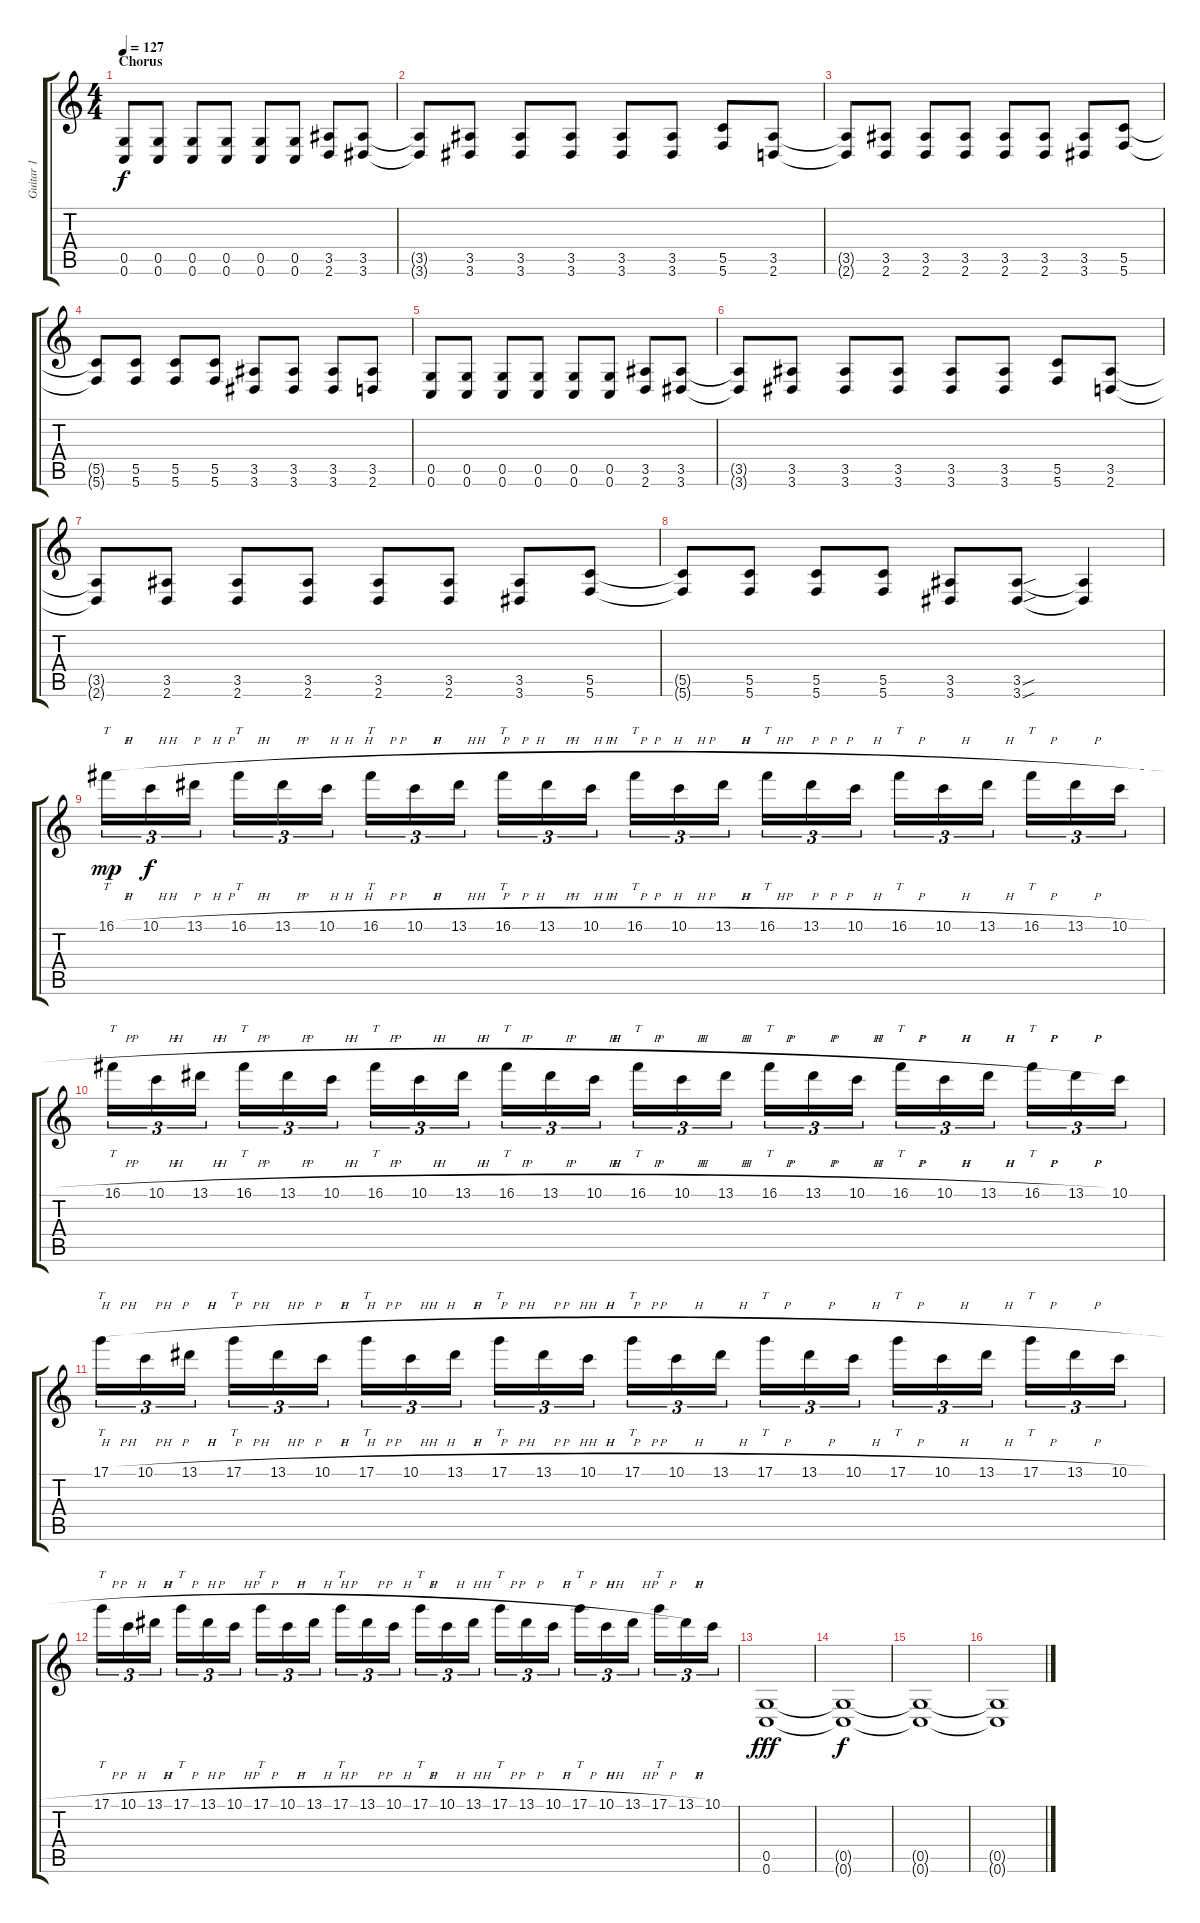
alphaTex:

\track ("Guitar 1" "Guitar 1") {instrument overdrivenguitar}
\staff {score tabs}
\tuning (D4 A3 F3 C3 G2 C2) {hide}
\ts (4 4)
\section ("" "Chorus")
\tempo 127
\clef g2
\ks c
(0.5 0.6).8{dy f} (0.5 0.6).8 (0.5 0.6).8 (0.5 0.6).8 (0.5 0.6).8 (0.5 0.6).8 (3.5 2.6).8 (3.5 3.6).8 |
(3.5{t} 3.6{t}).8 (3.5 3.6).8 (3.5 3.6).8 (3.5 3.6).8 (3.5 3.6).8 (3.5 3.6).8 (5.5 5.6).8 (3.5 2.6).8 |
(3.5{t} 2.6{t}).8 (3.5 2.6).8 (3.5 2.6).8 (3.5 2.6).8 (3.5 2.6).8 (3.5 2.6).8 (3.5 3.6).8 (5.5 5.6).8 |
(5.5{t} 5.6{t}).8 (5.5 5.6).8 (5.5 5.6).8 (5.5 5.6).8 (3.5 3.6).8 (3.5 3.6).8 (3.5 3.6).8 (3.5 2.6).8 |
(0.5 0.6).8 (0.5 0.6).8 (0.5 0.6).8 (0.5 0.6).8 (0.5 0.6).8 (0.5 0.6).8 (3.5 2.6).8 (3.5 3.6).8 |
(3.5{t} 3.6{t}).8 (3.5 3.6).8 (3.5 3.6).8 (3.5 3.6).8 (3.5 3.6).8 (3.5 3.6).8 (5.5 5.6).8 (3.5 2.6).8 |
(3.5{t} 2.6{t}).8 (3.5 2.6).8 (3.5 2.6).8 (3.5 2.6).8 (3.5 2.6).8 (3.5 2.6).8 (3.5 3.6).8 (5.5 5.6).8 |
(5.5{t} 5.6{t}).8 (5.5 5.6).8 (5.5 5.6).8 (5.5 5.6).8 (3.5 3.6).8 (3.5{sou} 3.6{sou}).8 (3.5{t} 3.6{t}).4 |
16.1{h}.16{tt tu (3 2) dy mp} 10.1{h}.16{tu (3 2) dy f} 13.1{h}.16{tu (3 2) beam splitsecondary} 16.1{h}.16{tt tu (3 2)} 13.1{h}.16{tu (3 2)} 10.1{h}.16{tu (3 2)} 16.1{h}.16{tt tu (3 2)} 10.1{h}.16{tu (3 2)} 13.1{h}.16{tu (3 2) beam splitsecondary} 16.1{h}.16{tt tu (3 2)} 13.1{h}.16{tu (3 2)} 10.1{h}.16{tu (3 2)} 16.1{h}.16{tt tu (3 2)} 10.1{h}.16{tu (3 2)} 13.1{h}.16{tu (3 2) beam splitsecondary} 16.1{h}.16{tt tu (3 2)} 13.1{h}.16{tu (3 2)} 10.1{h}.16{tu (3 2)} 16.1{h}.16{tt tu (3 2)} 10.1{h}.16{tu (3 2)} 13.1{h}.16{tu (3 2) beam splitsecondary} 16.1{h}.16{tt tu (3 2)} 13.1{h}.16{tu (3 2)} 10.1{h}.16{tu (3 2)} |
16.1{h}.16{tt tu (3 2)} 10.1{h}.16{tu (3 2)} 13.1{h}.16{tu (3 2) beam splitsecondary} 16.1{h}.16{tt tu (3 2)} 13.1{h}.16{tu (3 2)} 10.1{h}.16{tu (3 2)} 16.1{h}.16{tt tu (3 2)} 10.1{h}.16{tu (3 2)} 13.1{h}.16{tu (3 2) beam splitsecondary} 16.1{h}.16{tt tu (3 2)} 13.1{h}.16{tu (3 2)} 10.1{h}.16{tu (3 2)} 16.1{h}.16{tt tu (3 2)} 10.1{h}.16{tu (3 2)} 13.1{h}.16{tu (3 2) beam splitsecondary} 16.1{h}.16{tt tu (3 2)} 13.1{h}.16{tu (3 2)} 10.1{h}.16{tu (3 2)} 16.1{h}.16{tt tu (3 2)} 10.1{h}.16{tu (3 2)} 13.1{h}.16{tu (3 2) beam splitsecondary} 16.1{h}.16{tt tu (3 2)} 13.1{h}.16{tu (3 2)} 10.1.16{tu (3 2)} |
17.1{h}.16{tt tu (3 2)} 10.1{h}.16{tu (3 2)} 13.1{h}.16{tu (3 2) beam splitsecondary} 17.1{h}.16{tt tu (3 2)} 13.1{h}.16{tu (3 2)} 10.1{h}.16{tu (3 2)} 17.1{h}.16{tt tu (3 2)} 10.1{h}.16{tu (3 2)} 13.1{h}.16{tu (3 2) beam splitsecondary} 17.1{h}.16{tt tu (3 2)} 13.1{h}.16{tu (3 2)} 10.1{h}.16{tu (3 2)} 17.1{h}.16{tt tu (3 2)} 10.1{h}.16{tu (3 2)} 13.1{h}.16{tu (3 2) beam splitsecondary} 17.1{h}.16{tt tu (3 2)} 13.1{h}.16{tu (3 2)} 10.1{h}.16{tu (3 2)} 17.1{h}.16{tt tu (3 2)} 10.1{h}.16{tu (3 2)} 13.1{h}.16{tu (3 2) beam splitsecondary} 17.1{h}.16{tt tu (3 2)} 13.1{h}.16{tu (3 2)} 10.1{h}.16{tu (3 2)} |
17.1{h}.16{tt tu (3 2)} 10.1{h}.16{tu (3 2)} 13.1{h}.16{tu (3 2) beam splitsecondary} 17.1{h}.16{tt tu (3 2)} 13.1{h}.16{tu (3 2)} 10.1{h}.16{tu (3 2)} 17.1{h}.16{tt tu (3 2)} 10.1{h}.16{tu (3 2)} 13.1{h}.16{tu (3 2) beam splitsecondary} 17.1{h}.16{tt tu (3 2)} 13.1{h}.16{tu (3 2)} 10.1{h}.16{tu (3 2)} 17.1{h}.16{tt tu (3 2)} 10.1{h}.16{tu (3 2)} 13.1{h}.16{tu (3 2) beam splitsecondary} 17.1{h}.16{tt tu (3 2)} 13.1{h}.16{tu (3 2)} 10.1{h}.16{tu (3 2)} 17.1{h}.16{tt tu (3 2)} 10.1{h}.16{tu (3 2)} 13.1{h}.16{tu (3 2) beam splitsecondary} 17.1{h}.16{tt tu (3 2)} 13.1{h}.16{tu (3 2)} 10.1.16{tu (3 2)} |
(0.5 0.6).1{dy fff} |
(0.5{t} 0.6{t}).1{dy f} |
(0.5{t} 0.6{t}).1 |
(0.5{t} 0.6{t}).1
